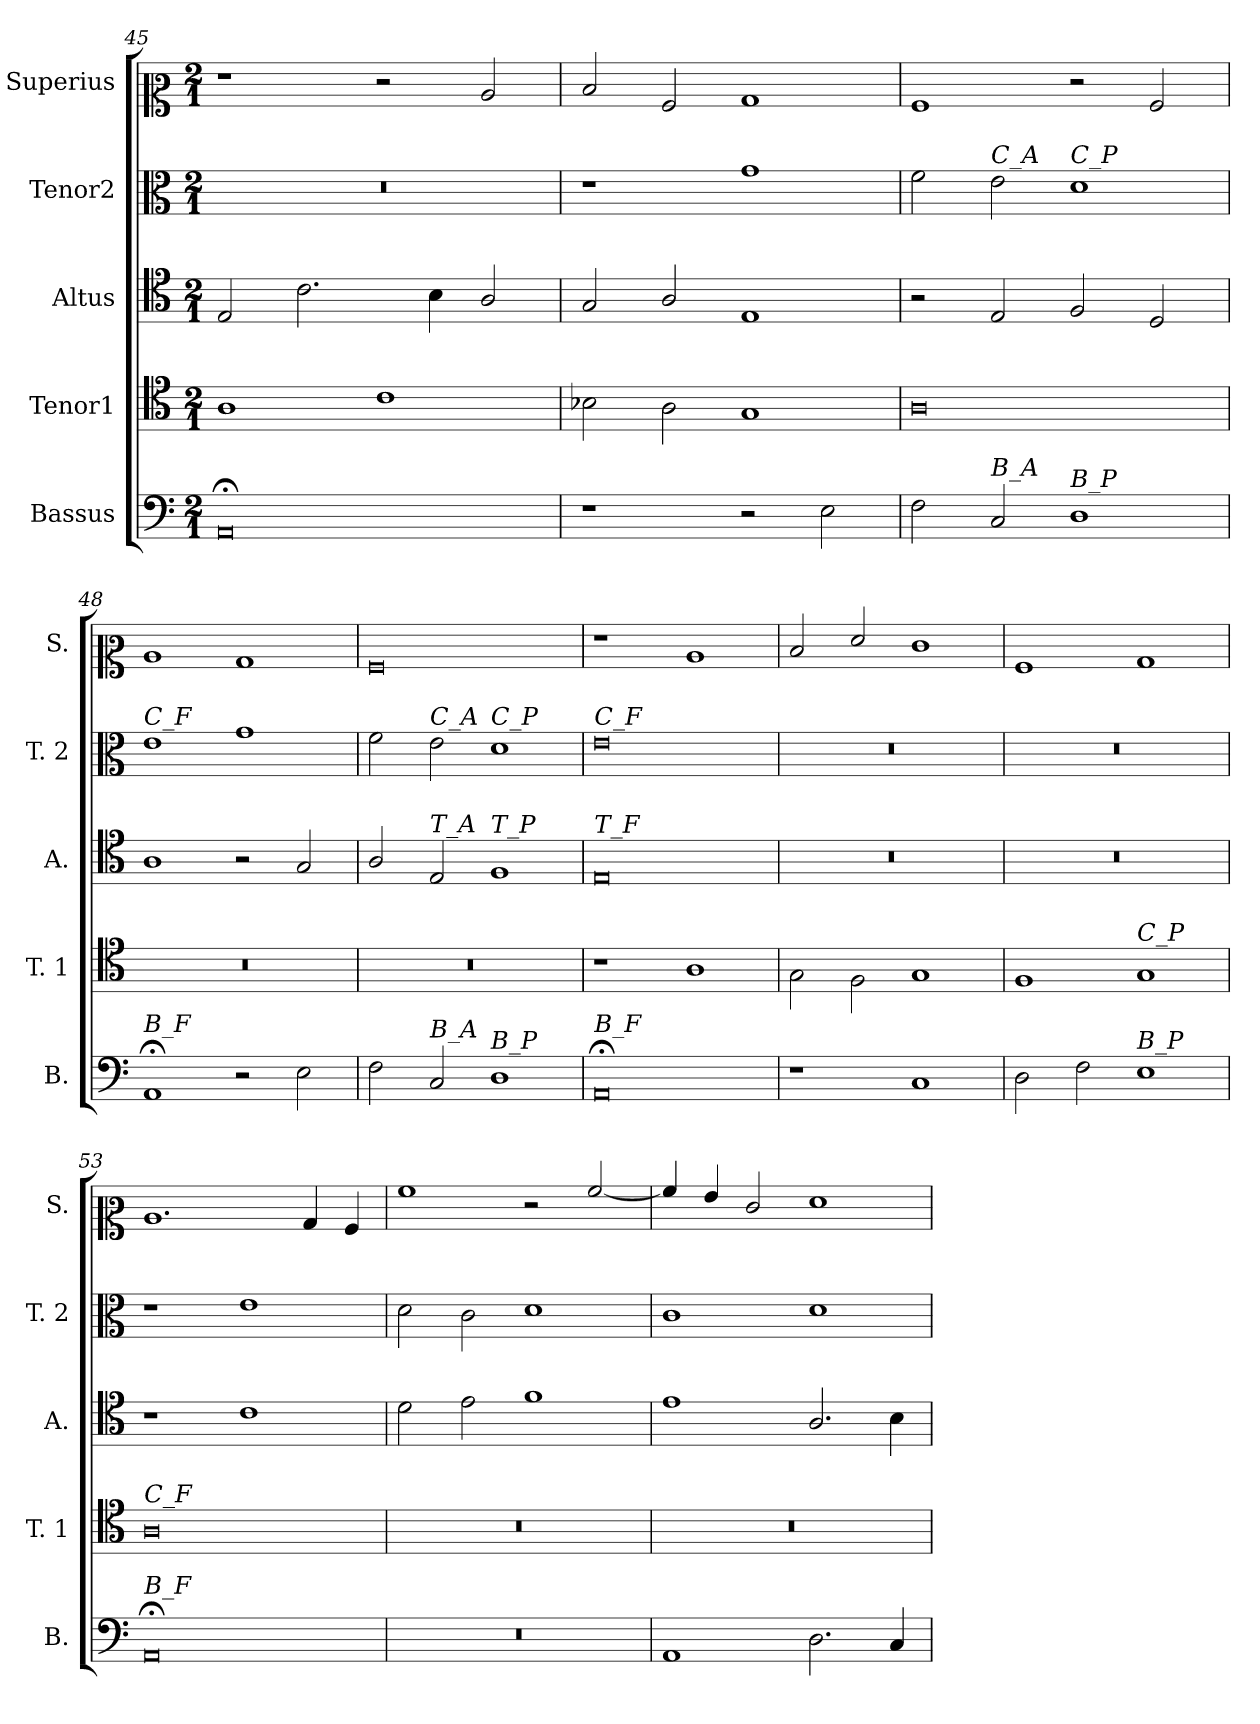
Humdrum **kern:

**kern	**kern	**kern	**kern	**kern
*part5	*part4	*part3	*part2	*part1
*staff5	*staff4	*staff3	*staff2	*staff1
*I"Bassus	*I"Tenor1	*I"Altus	*I"Tenor2	*I"Superius
*I'B.	*I'T. 1	*I'A.	*I'T. 2	*I'S.
*clefF4	*clefC4	*clefC4	*clefC3	*clefC2
*	*	*ITrd1c2	*	*
*k[]	*k[]	*k[b-e-]	*k[]	*k[]
*C:	*C:	*B-:	*C:	*C:
*M2/1	*M2/1	*M2/1	*M2/1	*M2/1
=45	=45	=45	=45	=45
0AA;<	1A	2D/	0r	1r
.	.	2.B-\	.	.
.	1c	.	.	2r
.	.	4A\	.	.
.	.	2G/	.	2c/
=46	=46	=46	=46	=46
1r	2B-\	2F/	1r	2d/
.	2A\	2G/	.	2A/
2r	1G	1D	1g	1B
2E\	.	.	.	.
=47	=47	=47	=47	=47
2F\	0A	2r	2f\	1A
!	!	!	!LO:TX:a:i:t=C_A	!
!LO:TX:a:i:t=B_A	!	!	!	!
2C/	.	2D/	2e\	.
!	!	!	!LO:TX:a:i:t=C_P	!
!LO:TX:a:i:t=B_P	!	!	!	!
1D	.	2E-/	1d	2r
.	.	2C/	.	2A/
!!LO:PB:g=z
=48	=48	=48	=48	=48
!	!	!	!LO:TX:a:i:t=C_F	!
!LO:TX:a:i:t=B_F	!	!	!	!
1AA;<	0r	1G	1e	1c
2r	.	2r	1g	1B
2E\	.	2F/	.	.
=49	=49	=49	=49	=49
2F\	0r	2G/	2f\	0A
!	!	!	!LO:TX:a:i:t=C_A	!
!	!	!LO:TX:a:i:t=T_A	!	!
!LO:TX:a:i:t=B_A	!	!	!	!
2C/	.	2D/	2e\	.
!	!	!	!LO:TX:a:i:t=C_P	!
!	!	!LO:TX:a:i:t=T_P	!	!
!LO:TX:a:i:t=B_P	!	!	!	!
1D	.	1E-	1d	.
=50	=50	=50	=50	=50
!	!	!	!LO:TX:a:i:t=C_F	!
!	!	!LO:TX:a:i:t=T_F	!	!
!LO:TX:a:i:t=B_F	!	!	!	!
0AA;<	1r	0D	0e	1r
.	1A	.	.	1c
=51	=51	=51	=51	=51
1r	2G\	0r	0r	2d/
.	2F\	.	.	2f/
1C	1G	.	.	1e
=52	=52	=52	=52	=52
2D\	1F	0r	0r	1A
2F\	.	.	.	.
!	!LO:TX:a:i:t=C_P	!	!	!
!LO:TX:a:i:t=B_P	!	!	!	!
1E	1G	.	.	1B
=53	=53	=53	=53	=53
!	!LO:TX:a:i:t=C_F	!	!	!
!LO:TX:a:i:t=B_F	!	!	!	!
0AA;<	0A	1r	1r	1.c
.	.	1B-	1e	.
.	.	.	.	4B/
.	.	.	.	4A/
=54	=54	=54	=54	=54
0r	0r	2c\	2d\	1a
.	.	2d\	2c\	.
.	.	1e-	1d	2r
.	.	.	.	[2a/
=55	=55	=55	=55	=55
1AA	0r	1d	1c	4a/]
.	.	.	.	4g/
.	.	.	.	2e/
2.D\	.	2.G/	1d	1f
4C/	.	4A\	.	.
=	=	=	=	=
*-	*-	*-	*-	*-
